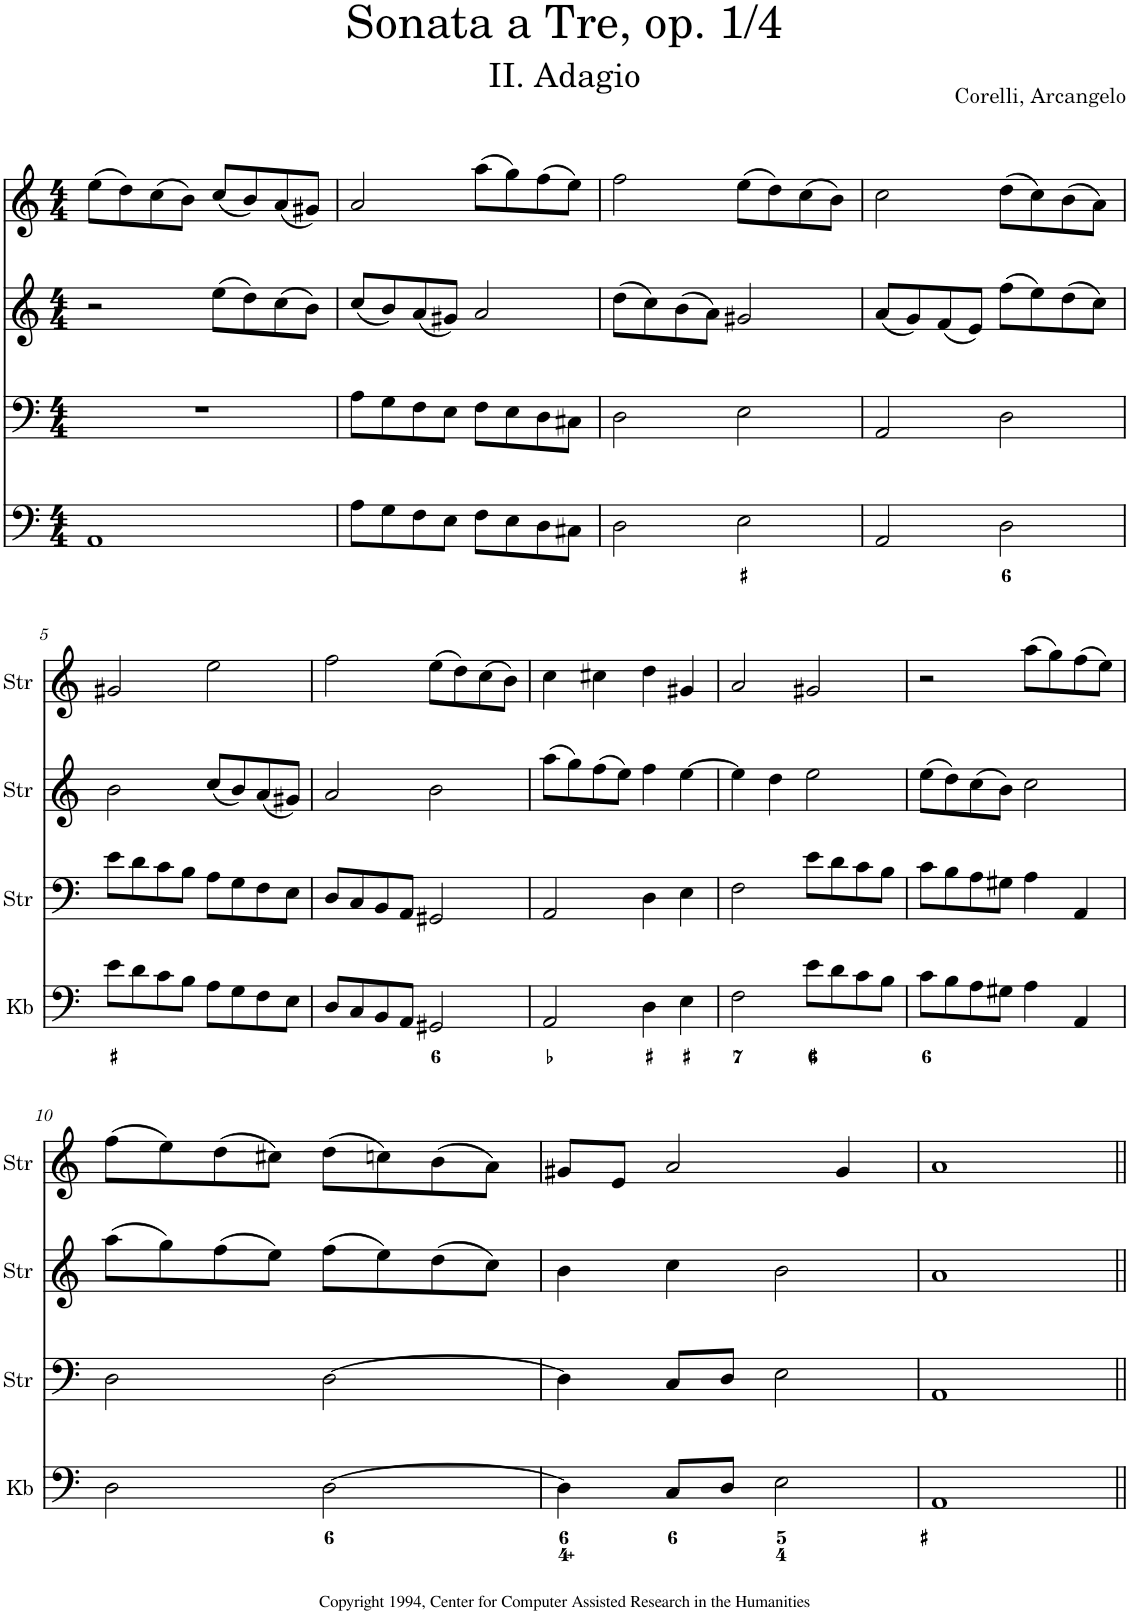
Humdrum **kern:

**kern	**kern	**kern	**kern
*part4	*part3	*part2	*part1
*staff4	*staff3	*staff2	*staff1
*I"Keyboard	*I"StringInstrument	*I"StringInstrument	*I"StringInstrument
*I'Kb	*I'Str	*I'Str	*I'Str
*clefF4	*clefF4	*clefG2	*clefG2
*k[]	*k[]	*k[]	*k[]
*M4/4	*M4/4	*M4/4	*M4/4
=1	=1	=1	=1
1AA	1r	2r	(8ee\L
.	.	.	8dd\)
.	.	.	(8cc\
.	.	.	8b\J)
.	.	(8ee\L	(8cc/L
.	.	8dd\)	8b/)
.	.	(8cc\	(8a/
.	.	8b\J)	8g#X/J)
=2	=2	=2	=2
8A\L	8A\L	(8cc/L	2a/
8G\	8G\	8b/)	.
8F\	8F\	(8a/	.
8E\J	8E\J	8g#X/J)	.
8F\L	8F\L	2a/	(8aa\L
8E\	8E\	.	8gg\)
8D\	8D\	.	(8ff\
8C#X\J	8C#X\J	.	8ee\J)
=3	=3	=3	=3
2D\	2D\	(8dd\L	2ff\
.	.	8cc\)	.
.	.	(8b\	.
.	.	8a\J)	.
2E\	2E\	2g#X/	(8ee\L
.	.	.	8dd\)
.	.	.	(8cc\
.	.	.	8b\J)
=4	=4	=4	=4
2AA/	2AA/	(8a/L	2cc\
.	.	8g/)	.
.	.	(8f/	.
.	.	8e/J)	.
2D\	2D\	(8ff\L	(8dd\L
.	.	8ee\)	8cc\)
.	.	(8dd\	(8b\
.	.	8cc\J)	8a\J)
!!LO:LB:g=z
=5	=5	=5	=5
8e\L	8e\L	2b\	2g#X/
8d\	8d\	.	.
8c\	8c\	.	.
8B\J	8B\J	.	.
8A\L	8A\L	(8cc/L	2ee\
8G\	8G\	8b/)	.
8F\	8F\	(8a/	.
8E\J	8E\J	8g#X/J)	.
=6	=6	=6	=6
8D/L	8D/L	2a/	2ff\
8C/	8C/	.	.
8BB/	8BB/	.	.
8AA/J	8AA/J	.	.
2GG#X/	2GG#X/	2b\	(8ee\L
.	.	.	8dd\)
.	.	.	(8cc\
.	.	.	8b\J)
=7	=7	=7	=7
2AA/	2AA/	(8aa\L	4cc\
.	.	8gg\)	.
.	.	(8ff\	4cc#X\
.	.	8ee\J)	.
4D\	4D\	4ff\	4dd\
4E\	4E\	[4ee\	4g#X/
=8	=8	=8	=8
2F\	2F\	4ee\]	2a/
.	.	4dd\	.
8e\L	8e\L	2ee\	2g#X/
8d\	8d\	.	.
8c\	8c\	.	.
8B\J	8B\J	.	.
=9	=9	=9	=9
8c\L	8c\L	(8ee\L	2r
8B\	8B\	8dd\)	.
8A\	8A\	(8cc\	.
8G#X\J	8G#X\J	8b\J)	.
4A\	4A\	2cc\	(8aa\L
.	.	.	8gg\)
4AA/	4AA/	.	(8ff\
.	.	.	8ee\J)
!!LO:LB:g=z
=10	=10	=10	=10
2D\	2D\	(8aa\L	(8ff\L
.	.	8gg\)	8ee\)
.	.	(8ff\	(8dd\
.	.	8ee\J)	8cc#X\J)
[2D\	[2D\	(8ff\L	(8dd\L
.	.	8ee\)	8ccn\)
.	.	(8dd\	(8b\
.	.	8cc\J)	8a\J)
=11	=11	=11	=11
4D\]	4D\]	4b\	8g#X/L
.	.	.	8e/J
8C/L	8C/L	4cc\	2a/
8D/J	8D/J	.	.
2E\	2E\	2b\	.
.	.	.	4g#/
=12	=12	=12	=12
1AA	1AA	1a	1a
=||	=||	=||	=||
*-	*-	*-	*-
